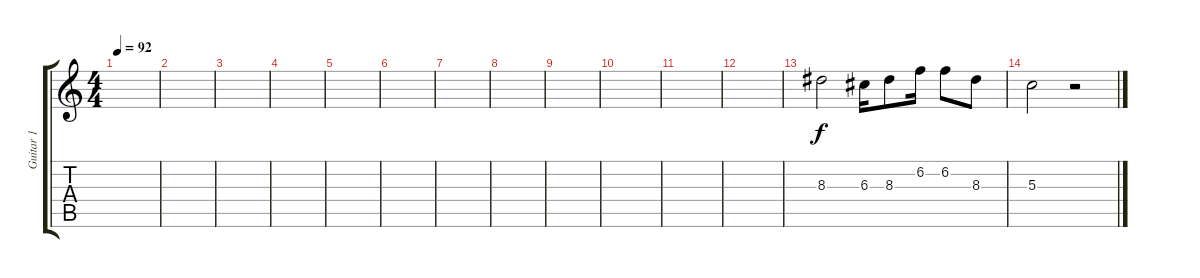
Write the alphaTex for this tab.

\track ("Guitar 1" "Guitar 1") {instrument overdrivenguitar}
\staff {score tabs}
\tuning (E4 B3 G3 D3 A2 E2) {hide}
\ts (4 4)
\tempo 92
\clef g2
\ks c
|
|
|
|
|
|
|
|
|
|
|
|
8.3.2{volume 6} 6.3.16 8.3.8 6.2.16 6.2.8 8.3.8 |
5.3.2 r.2
